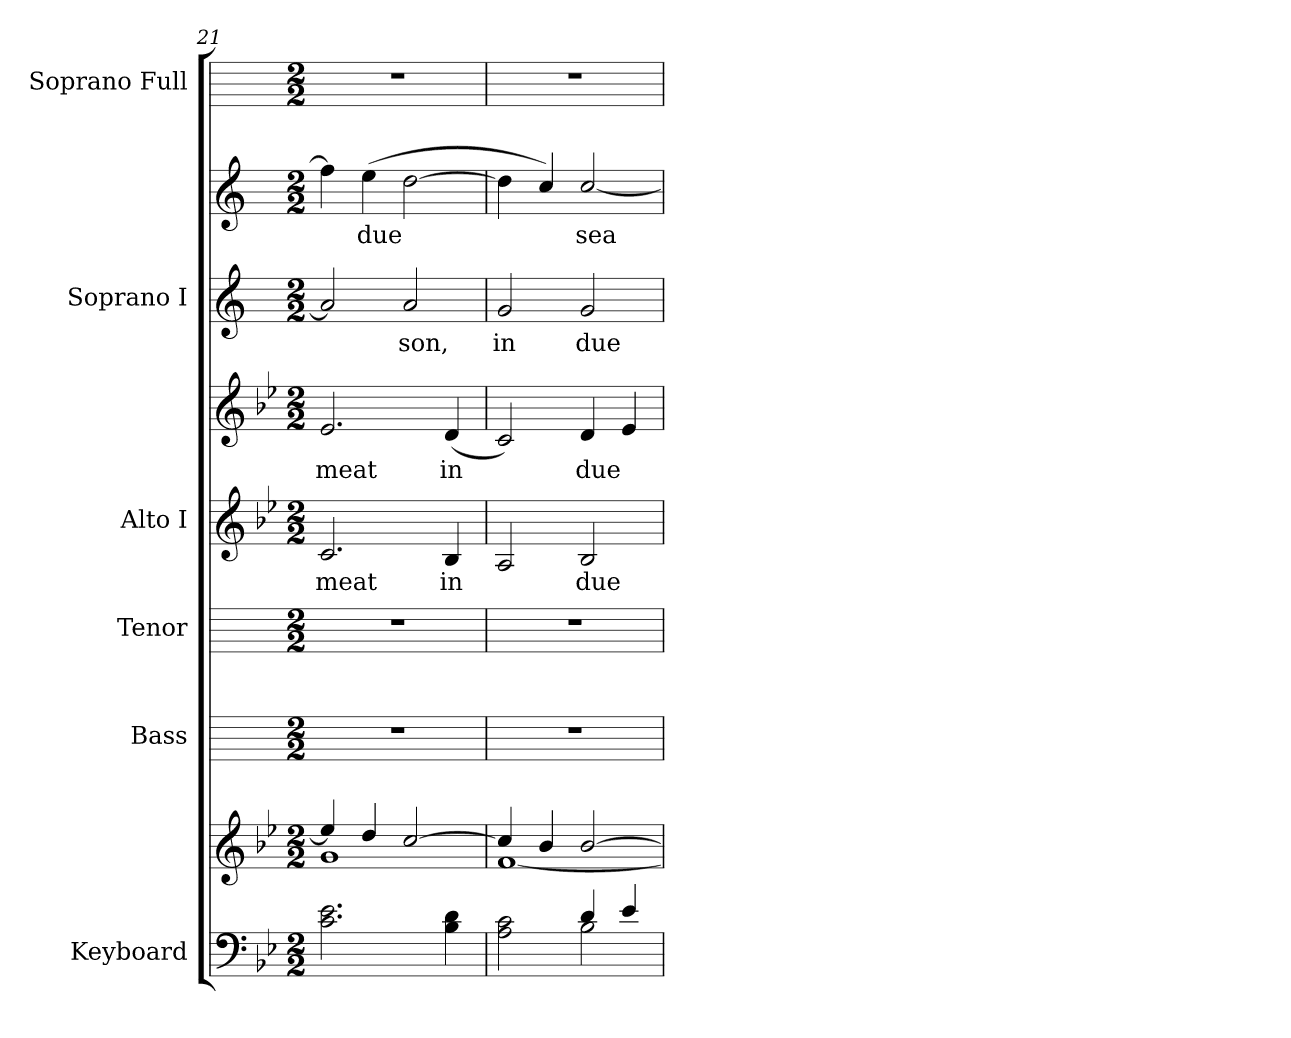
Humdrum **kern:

**kern	**kern	**kern	**kern	**kern	**text	**kern	**text	**kern	**text	**kern	**text	**kern
*part6	*part6	*part5	*part4	*part3	*part3	*part3	*part3	*part2	*part2	*part2	*part2	*part1
*staff9	*staff8	*staff7	*staff6	*staff5	*staff5	*staff4	*staff4	*staff3	*staff3	*staff2	*staff2	*staff1
*I"Keyboard	*	*I"Bass	*I"Tenor	*I"Alto I	*	*	*	*I"Soprano I	*	*	*	*I"Soprano Full
*	*	*I'B	*I'T	*I'A	*	*	*	*I'S	*	*	*	*I'S
*clefF4	*clefG2	*	*	*clefG2	*	*clefG2	*	*clefG2	*	*clefG2	*	*
*	*	*	*	*	*	*	*	*ITrd1c2	*	*ITrd1c2	*	*
*k[b-e-]	*k[b-e-]	*	*	*k[b-e-]	*	*k[b-e-]	*	*k[b-e-]	*	*k[b-e-]	*	*
*B-:	*B-:	*	*	*B-:	*	*B-:	*	*B-:	*	*B-:	*	*
*M2/2	*M2/2	*M2/2	*M2/2	*M2/2	*	*M2/2	*	*M2/2	*	*M2/2	*	*M2/2
=21	=21	=21	=21	=21	=21	=21	=21	=21	=21	=21	=21	=21
*^	*^	*	*	*	*	*	*	*	*	*	*	*
!	!	!	!	!	!	!	!LO:LY:b	!	!LO:LY:b	!	!	!	!	!
2.c\ 2.e-\	2ryy	4ee-/]	1g\	1r	1r	2.c	meat	2.e-	meat	2g]	.	4ee-]	.	1r
!	!	!	!	!	!	!	!	!	!	!	!	!	!LO:LY:b	!
.	.	4dd/	.	.	.	.	.	.	.	.	.	(>4dd	due	.
!	!	!	!	!	!	!	!	!	!	!	!LO:LY:b	!	!	!
.	2ryy	[2cc/	.	.	.	.	.	.	.	2g	son,	[2cc	.	.
!	!	!	!	!	!	!	!LO:LY:b	!	!LO:LY:b	!	!	!	!	!
4B-\ 4d\	.	.	.	.	.	(<4B-	in	(<4d	in	.	.	.	.	.
=22	=22	=22	=22	=22	=22	=22	=22	=22	=22	=22	=22	=22	=22	=22
!	!	!	!	!	!	!	!	!	!	!	!LO:LY:b	!	!	!
2A\ 2c\	2ryy	4cc/]	[1f\	1r	1r	2A	.	2c)	.	2f	in	4cc]	.	1r
.	.	4b-/	.	.	.	.	.	.	.	.	.	4b-/)	.	.
!	!	!	!	!	!	!	!LO:LY:b	!	!LO:LY:b	!	!LO:LY:b	!	!LO:LY:b	!
4d/	2B-\	[2b-/	.	.	.	2B-	due	4d	due	2f	due	[2b-/	sea-	.
4e-/	.	.	.	.	.	.	.	4e-)	.	.	.	.	.	.
*v	*v	*	*	*	*	*	*	*	*	*	*	*	*	*
*	*v	*v	*	*	*	*	*	*	*	*	*	*	*
=	=	=	=	=	=	=	=	=	=	=	=	=
*-	*-	*-	*-	*-	*-	*-	*-	*-	*-	*-	*-	*-
